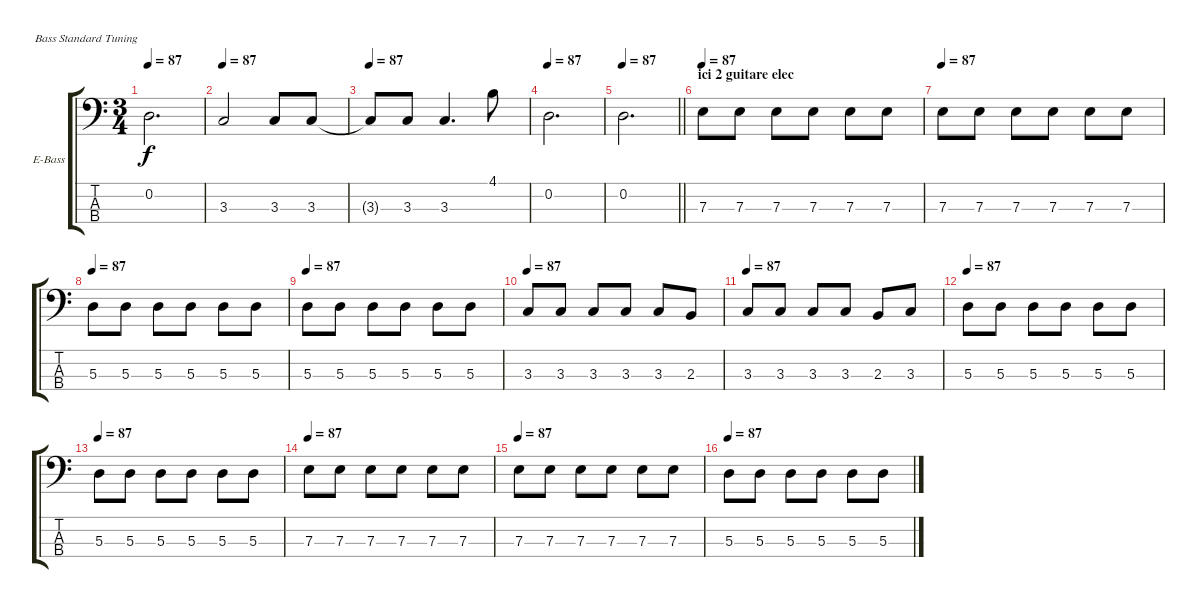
\bracketExtendMode groupsimilarinstruments
\firstSystemTrackNameOrientation horizontal
\otherSystemsTrackNameOrientation horizontal
\track ("Piste 4" "E-Bass") {instrument electricbassfinger}
\staff {score tabs}
\tuning (G2 D2 A1 E1)
\ts (3 4)
\tempo 87
\clef f4
\ks c
0.2.2{d dy f} |
\tempo 87
3.3.2 3.3.8 3.3.8 |
\tempo 87
3.3{t}.8 3.3.8 3.3.4{d} 4.1.8 |
\tempo 87
0.2.2{d} |
\tempo 87
\barLineRight lightlight
0.2.2{d} |
\section ("" "ici 2 guitare elec")
\tempo 87
7.3.8 7.3.8 7.3.8 7.3.8 7.3.8 7.3.8 |
\tempo 87
7.3.8 7.3.8 7.3.8 7.3.8 7.3.8 7.3.8 |
\tempo 87
5.3.8 5.3.8 5.3.8 5.3.8 5.3.8 5.3.8 |
\tempo 87
5.3.8 5.3.8 5.3.8 5.3.8 5.3.8 5.3.8 |
\tempo 87
3.3.8 3.3.8 3.3.8 3.3.8 3.3.8 2.3.8 |
\tempo 87
3.3.8 3.3.8 3.3.8 3.3.8 2.3.8 3.3.8 |
\tempo 87
5.3.8 5.3.8 5.3.8 5.3.8 5.3.8 5.3.8 |
\tempo 87
5.3.8 5.3.8 5.3.8 5.3.8 5.3.8 5.3.8 |
\tempo 87
7.3.8 7.3.8 7.3.8 7.3.8 7.3.8 7.3.8 |
\tempo 87
7.3.8 7.3.8 7.3.8 7.3.8 7.3.8 7.3.8 |
\tempo 87
5.3.8 5.3.8 5.3.8 5.3.8 5.3.8 5.3.8
